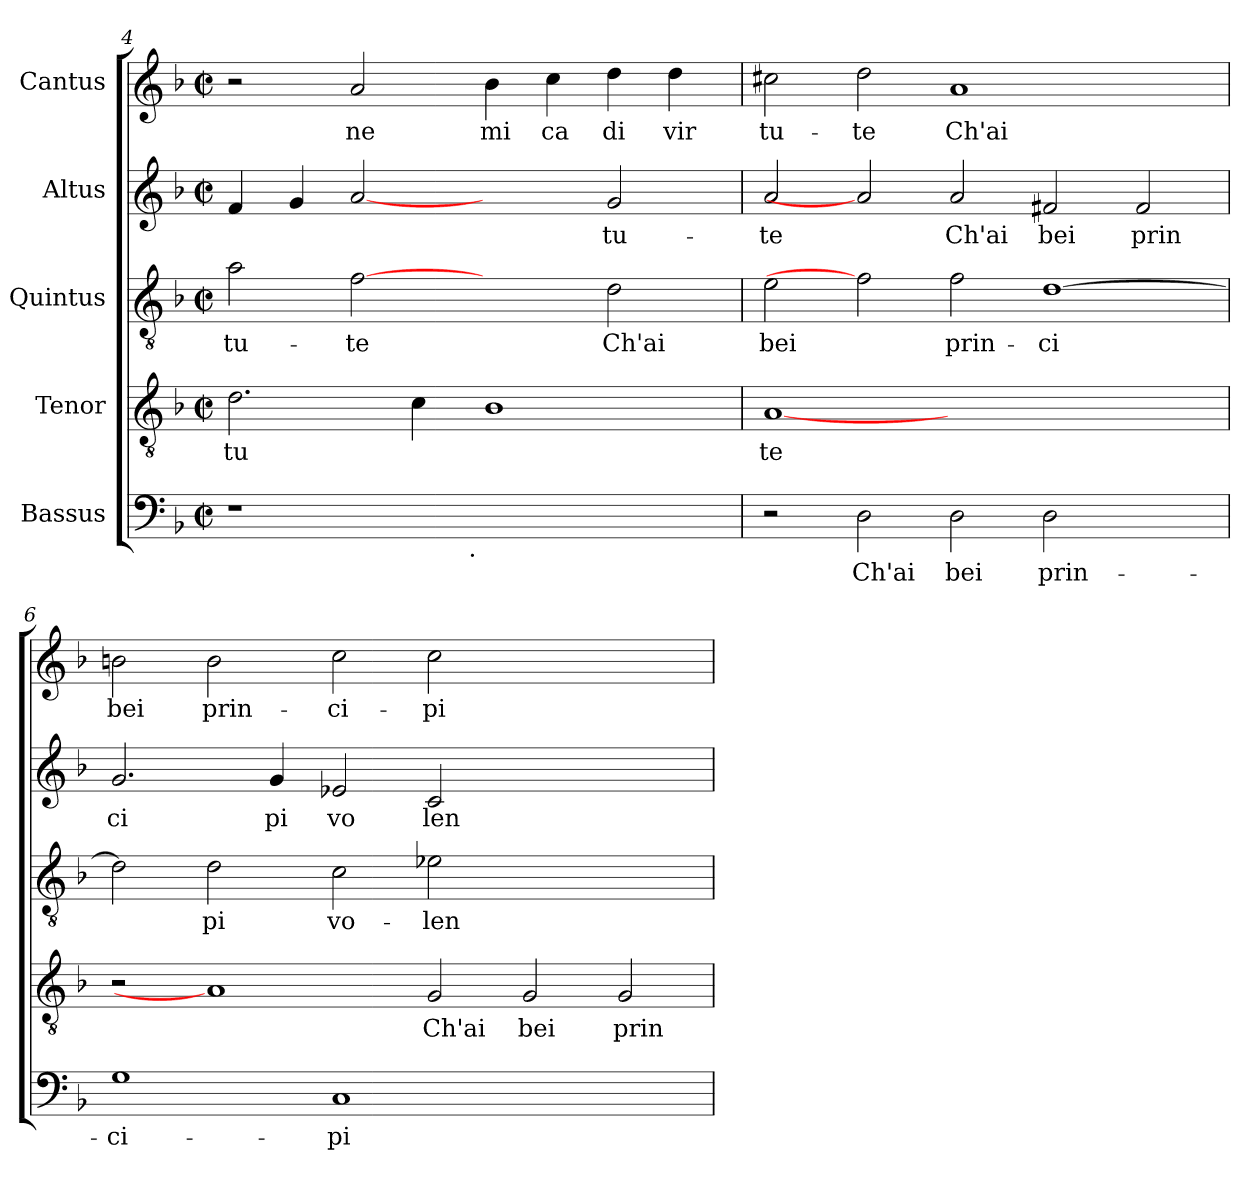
**kern	**text	**kern	**text	**kern	**text	**kern	**text	**kern	**text
*part5	*part5	*part4	*part4	*part3	*part3	*part2	*part2	*part1	*part1
*staff5	*staff5	*staff4	*staff4	*staff3	*staff3	*staff2	*staff2	*staff1	*staff1
*I"Bassus	*	*I"Tenor	*	*I"Quintus	*	*I"Altus	*	*I"Cantus	*
*clefF4	*	*clefGv2	*	*clefGv2	*	*clefG2	*	*clefG2	*
*k[b-]	*	*k[b-]	*	*k[b-]	*	*k[b-]	*	*k[b-]	*
*F:	*	*F:	*	*F:	*	*F:	*	*F:	*
*M2/2	*	*M2/2	*	*M2/2	*	*M2/2	*	*M2/2	*
*met(c|)	*	*met(c|)	*	*met(c|)	*	*met(c|)	*	*met(c|)	*
=4	=4	=4	=4	=4	=4	=4	=4	=4	=4
!	!	!	!LO:LY:b:cj	!	!LO:LY:b:cj	!	!LO:LY:b:cj	!	!
*^	*	*	*	*	*	*	*	*	*
1r	2ryy	.	2.d\	-tu-	2a\	-tu-	4f/	--	2r	.
!	!	!	!	!	!	!	!	!LO:LY:b:cj	!	!
.	.	.	.	.	.	.	4g/	--	.	.
!	!	!	!	!	!	!LO:LY:b:cj	!	!LO:LY:b:cj	!	!LO:LY:b:cj
.	4...ryy	.	.	.	[2f	-te	[2a	--	2a/	ne
!	!	!	!	!LO:LY:b:cj	!	!	!	!	!	!
.	.	.	4c\	--	.	.	.	.	.	.
!	!LO:TX:b:t=.	!	!	!	!	!	!	!	!	!
.	1ryy	.	.	.	.	.	.	.	.	.
!	!	!	!	!LO:LY:b:cj	!	!	!	!	!	!LO:LY:b:cj
1ryy	.	.	1B-	--	2ryy	.	2ryy	.	4b-\	mi
!	!	!	!	!	!	!	!	!	!	!LO:LY:b:cj
.	.	.	.	.	.	.	.	.	4cc\	ca
!	!	!	!	!	!	!LO:LY:b:cj	!	!LO:LY:b:cj	!	!LO:LY:b:cj
.	.	.	.	.	2d\	Ch'ai	2g/	-tu-	4dd\	di
!	!	!	!	!	!	!	!	!	!	!LO:LY:b:cj
.	.	.	.	.	.	.	.	.	4dd\	vir
.	32ryy	.	.	.	.	.	.	.	.	.
!!LO:LB:g=z
=5	=5	=5	=5	=5	=5	=5	=5	=5	=5	=5
!	!	!	!	!LO:LY:b:cj	!	!LO:LY:b:cj	!	!LO:LY:b:cj	!	!LO:LY:b:cj
*v	*v	*	*	*	*	*	*	*	*	*
2r	.	[1A	-te	2e\	bei	2a/	-te	2cc#X\	tu-
!	!LO:LY:b:cj	!	!	!	!	!	!	!	!LO:LY:b:cj
2D\	Ch'ai	.	.	2f]	.	2a]	.	2dd\	-te
!	!LO:LY:b:cj	!	!	!	!LO:LY:b:cj	!	!LO:LY:b:cj	!	!LO:LY:b:cj
2D\	bei	1.ryy	.	2f\	prin-	2a/	Ch'ai	1a	Ch'ai
!	!LO:LY:b:cj	!	!	!	!LO:LY:b:cj	!	!LO:LY:b:cj	!	!
2D\	prin-	.	.	[>1d	-ci-	2f#X/	bei	.	.
!	!	!	!	!	!	!	!LO:LY:b:cj	!	!
2ryy	.	.	.	.	.	2f#/	prin	2ryy	.
=6	=6	=6	=6	=6	=6	=6	=6	=6	=6
!	!LO:LY:b:cj	!	!	!	!LO:LY:b:cj	!	!LO:LY:b:cj	!	!LO:LY:b:cj
1G	-ci-	2r	.	2d\]	--	2.g/	ci	2bn\	bei
!	!	!	!	!	!LO:LY:b:cj	!	!	!	!LO:LY:b:cj
.	.	1A]	.	2d\	-pi	.	.	2b\	prin-
!	!	!	!	!	!	!	!LO:LY:b:cj	!	!
.	.	.	.	.	.	4g/	pi	.	.
!	!LO:LY:b:cj	!	!	!	!LO:LY:b:cj	!	!LO:LY:b:cj	!	!LO:LY:b:cj
1C	-pi	.	.	2c\	vo-	2e-X/	vo	2cc\	-ci-
!	!	!	!LO:LY:b:cj	!	!LO:LY:b:cj	!	!LO:LY:b:cj	!	!LO:LY:b:cj
.	.	2G/	Ch'ai	2e-X\	-len-	2c/	len	2cc\	-pi
!	!	!	!LO:LY:b:cj	!	!	!	!	!	!
1ryy	.	2G/	bei	1ryy	.	1ryy	.	1ryy	.
!	!	!	!LO:LY:b:cj	!	!	!	!	!	!
.	.	2G/	prin	.	.	.	.	.	.
=	=	=	=	=	=	=	=	=	=
*-	*-	*-	*-	*-	*-	*-	*-	*-	*-
